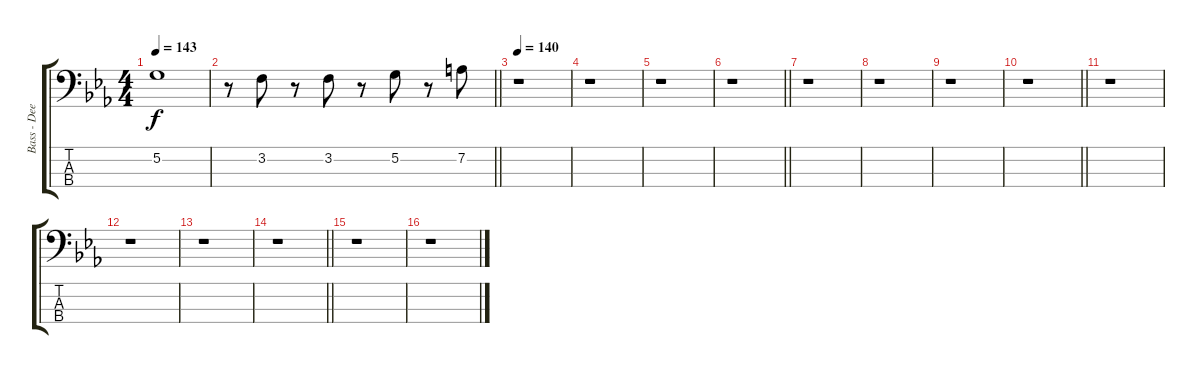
\track ("Bass - Dee Murray" "Bass - Dee") {instrument electricbassfinger}
\staff {score tabs}
\tuning (G2 D2 A1 E1) {hide}
\ts (4 4)
\tempo 143
\clef f4
\ks cminor
5.2.1{dy f} |
\barLineRight lightlight
r.8 3.2.8 r.8 3.2.8 r.8 5.2.8 r.8 7.2.8 |
\tempo 140
r.1 |
r.1 |
r.1 |
\barLineRight lightlight
r.1 |
r.1 |
r.1 |
r.1 |
\barLineRight lightlight
r.1 |
r.1 |
r.1 |
r.1 |
\barLineRight lightlight
r.1 |
r.1 |
r.1
